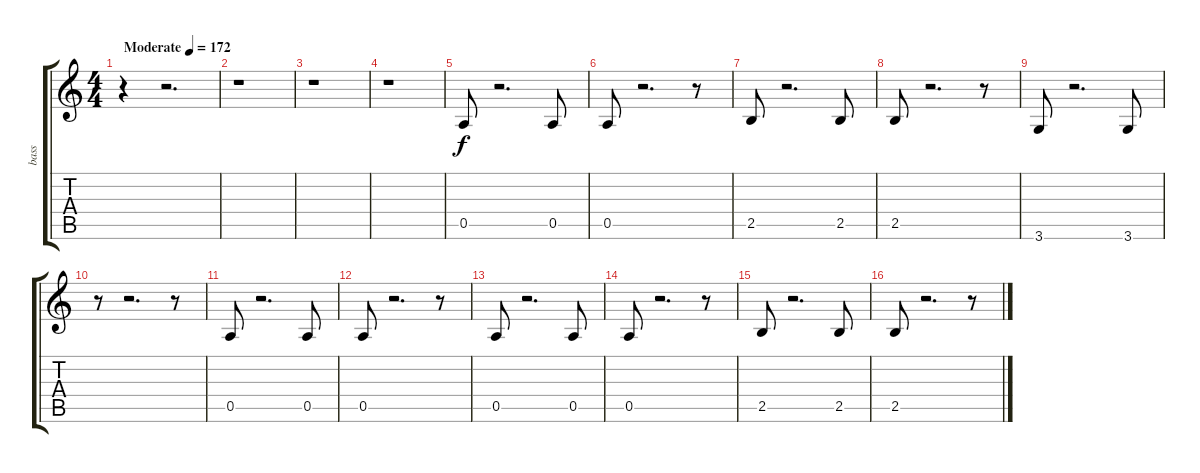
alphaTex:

\track ("bass" "bass") {instrument electricbassfinger}
\staff {score tabs}
\tuning (E4 B3 G3 D3 A2 E2) {hide}
\ts (4 4)
\tempo (172 "Moderate")
\clef g2
\ks c
r.4{dy f instrument electricbassfinger} r.2{d} |
r.1 |
r.1 |
r.1 |
0.5.8 r.2{d} 0.5.8 |
0.5.8 r.2{d} r.8 |
2.5.8 r.2{d} 2.5.8 |
2.5.8 r.2{d} r.8 |
3.6.8 r.2{d} 3.6.8 |
r.8 r.2{d} r.8 |
0.5.8 r.2{d} 0.5.8 |
0.5.8 r.2{d} r.8 |
0.5.8 r.2{d} 0.5.8 |
0.5.8 r.2{d} r.8 |
2.5.8 r.2{d} 2.5.8 |
2.5.8 r.2{d} r.8
